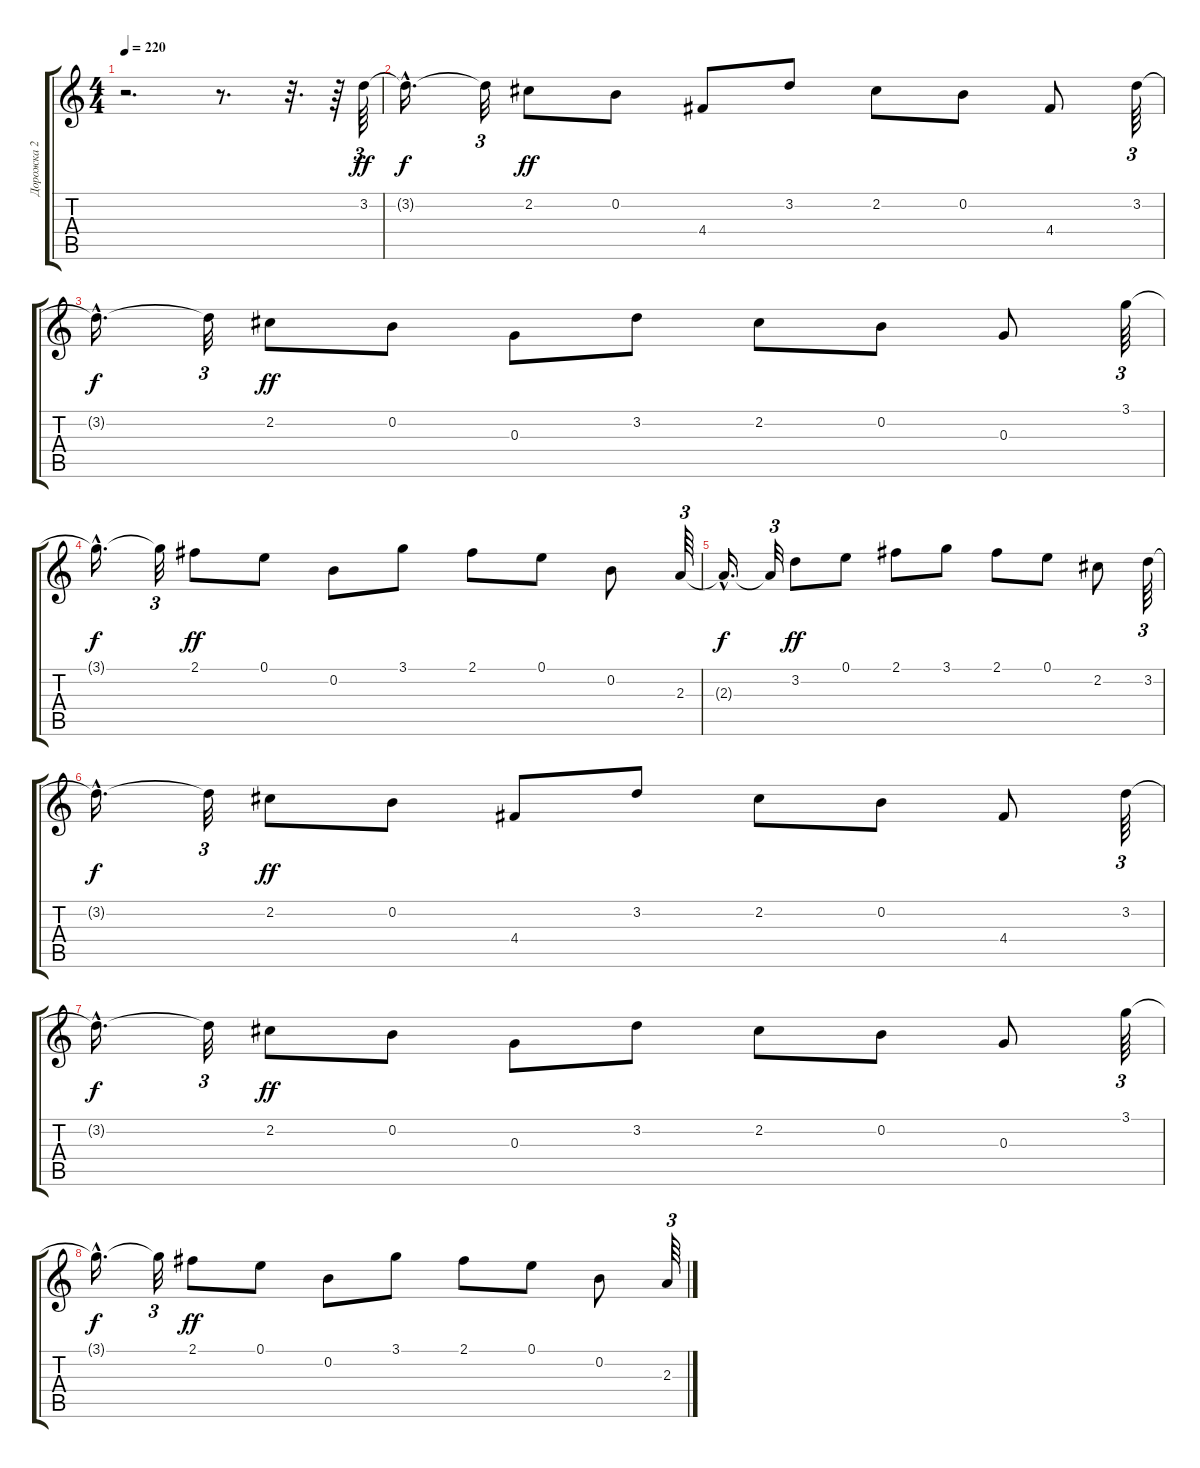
\track ("Дорожка 2" "Дорожка 2") {instrument overdrivenguitar}
\staff {score tabs}
\tuning (E4 B3 G3 D3 A2 E2) {hide}
\ts (4 4)
\tempo 220
\clef g2
\ks c
r.2{d dy ff} r.8{d} r.32{d} r.64 3.2.64{tu (3 2)} |
3.2{hac t}.16{d dy f} 3.2{t}.32{tu (3 2)} 2.2.8{dy ff} 0.2.8 4.4.8 3.2.8 2.2.8 0.2.8 4.4.8 3.2.64{tu (3 2)} |
3.2{hac t}.16{d dy f} 3.2{t}.32{tu (3 2)} 2.2.8{dy ff} 0.2.8 0.3.8 3.2.8 2.2.8 0.2.8 0.3.8 3.1.64{tu (3 2)} |
3.1{hac t}.16{d dy f} 3.1{t}.32{tu (3 2)} 2.1.8{dy ff} 0.1.8 0.2.8 3.1.8 2.1.8 0.1.8 0.2.8 2.3.64{tu (3 2)} |
2.3{hac t}.16{d dy f} 2.3{t}.32{tu (3 2)} 3.2.8{dy ff} 0.1.8 2.1.8 3.1.8 2.1.8 0.1.8 2.2.8 3.2.64{tu (3 2)} |
3.2{hac t}.16{d dy f} 3.2{t}.32{tu (3 2)} 2.2.8{dy ff} 0.2.8 4.4.8 3.2.8 2.2.8 0.2.8 4.4.8 3.2.64{tu (3 2)} |
3.2{hac t}.16{d dy f} 3.2{t}.32{tu (3 2)} 2.2.8{dy ff} 0.2.8 0.3.8 3.2.8 2.2.8 0.2.8 0.3.8 3.1.64{tu (3 2)} |
3.1{hac t}.16{d dy f} 3.1{t}.32{tu (3 2)} 2.1.8{dy ff} 0.1.8 0.2.8 3.1.8 2.1.8 0.1.8 0.2.8 2.3.64{tu (3 2)}
